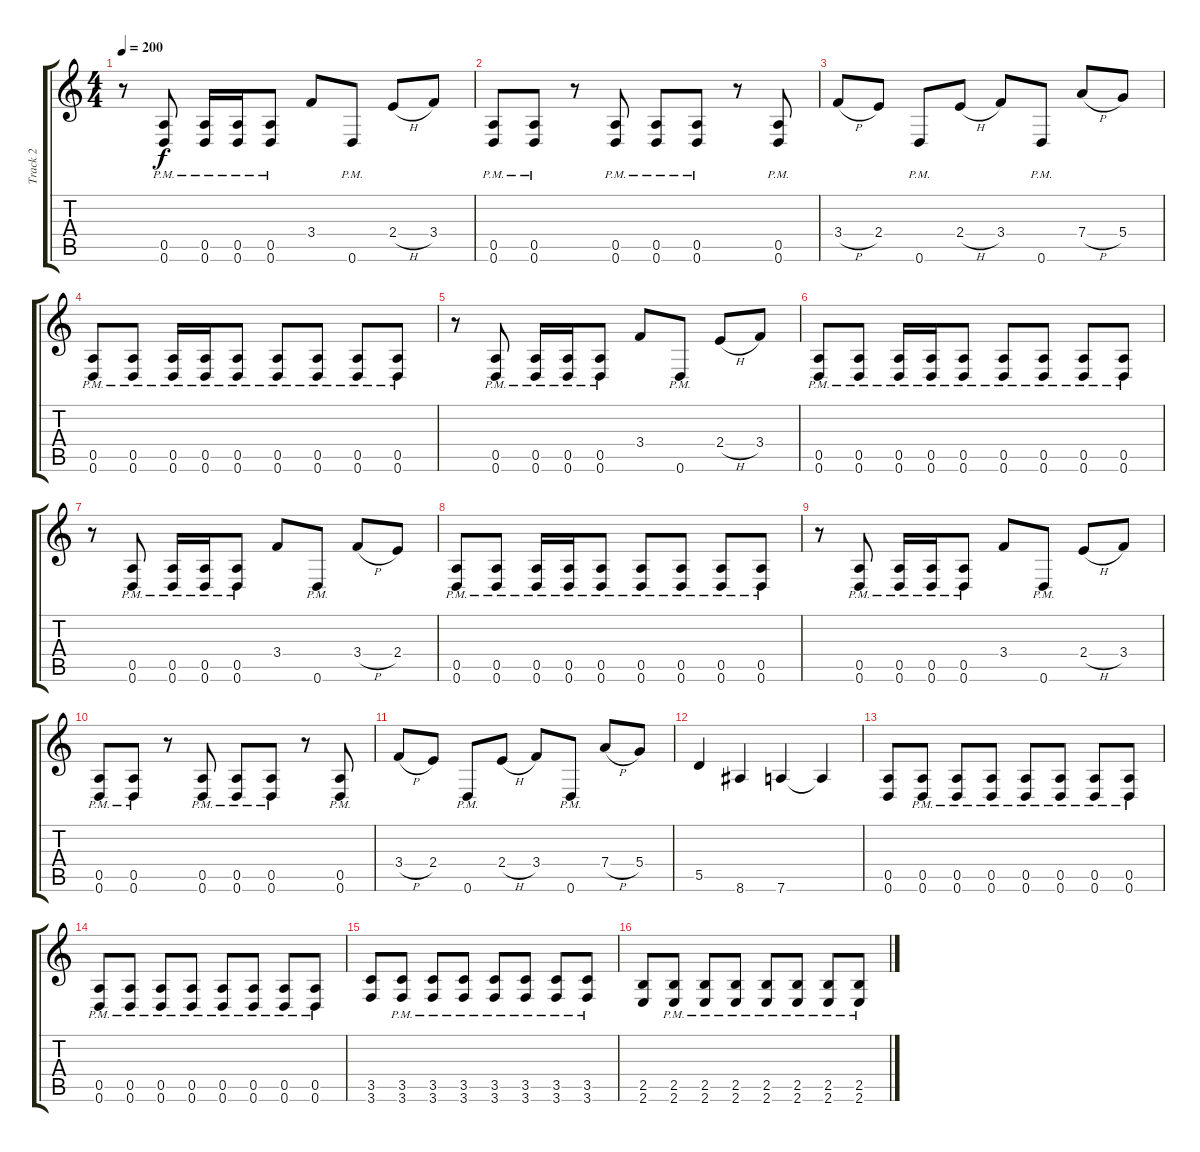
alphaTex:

\track ("Track 2" "Track 2") {instrument distortionguitar}
\staff {score tabs}
\tuning (E4 B3 G3 D3 A2 D2) {hide}
\ts (4 4)
\tempo 200
\clef g2
\ks c
r.8{dy f} (0.5{pm} 0.6{pm}).8 (0.5{pm} 0.6{pm}).16 (0.5{pm} 0.6{pm}).16 (0.5{pm} 0.6{pm}).8 3.4.8 0.6{pm}.8 2.4{h}.8 3.4.8 |
(0.5{pm} 0.6{pm}).8 (0.5{pm} 0.6{pm}).8 r.8 (0.5{pm} 0.6{pm}).8 (0.5{pm} 0.6{pm}).8 (0.5{pm} 0.6{pm}).8 r.8 (0.5{pm} 0.6{pm}).8 |
3.4{h}.8 2.4.8 0.6{pm}.8 2.4{h}.8 3.4.8 0.6{pm}.8 7.4{h}.8 5.4.8 |
(0.5{pm} 0.6{pm}).8 (0.5{pm} 0.6{pm}).8 (0.5{pm} 0.6{pm}).16 (0.5{pm} 0.6{pm}).16 (0.5{pm} 0.6{pm}).8 (0.5{pm} 0.6{pm}).8 (0.5{pm} 0.6{pm}).8 (0.5{pm} 0.6{pm}).8 (0.5{pm} 0.6{pm}).8 |
r.8 (0.5{pm} 0.6{pm}).8 (0.5{pm} 0.6{pm}).16 (0.5{pm} 0.6{pm}).16 (0.5{pm} 0.6{pm}).8 3.4.8 0.6{pm}.8 2.4{h}.8 3.4.8 |
(0.5{pm} 0.6{pm}).8 (0.5{pm} 0.6{pm}).8 (0.5{pm} 0.6{pm}).16 (0.5{pm} 0.6{pm}).16 (0.5{pm} 0.6{pm}).8 (0.5{pm} 0.6{pm}).8 (0.5{pm} 0.6{pm}).8 (0.5{pm} 0.6{pm}).8 (0.5{pm} 0.6{pm}).8 |
r.8 (0.5{pm} 0.6{pm}).8 (0.5{pm} 0.6{pm}).16 (0.5{pm} 0.6{pm}).16 (0.5{pm} 0.6{pm}).8 3.4.8 0.6{pm}.8 3.4{h}.8 2.4.8 |
(0.5{pm} 0.6{pm}).8 (0.5{pm} 0.6{pm}).8 (0.5{pm} 0.6{pm}).16 (0.5{pm} 0.6{pm}).16 (0.5{pm} 0.6{pm}).8 (0.5{pm} 0.6{pm}).8 (0.5{pm} 0.6{pm}).8 (0.5{pm} 0.6{pm}).8 (0.5{pm} 0.6{pm}).8 |
r.8 (0.5{pm} 0.6{pm}).8 (0.5{pm} 0.6{pm}).16 (0.5{pm} 0.6{pm}).16 (0.5{pm} 0.6{pm}).8 3.4.8 0.6{pm}.8 2.4{h}.8 3.4.8 |
(0.5{pm} 0.6{pm}).8 (0.5{pm} 0.6{pm}).8 r.8 (0.5{pm} 0.6{pm}).8 (0.5{pm} 0.6{pm}).8 (0.5{pm} 0.6{pm}).8 r.8 (0.5{pm} 0.6{pm}).8 |
3.4{h}.8 2.4.8 0.6{pm}.8 2.4{h}.8 3.4.8 0.6{pm}.8 7.4{h}.8 5.4.8 |
5.5.4 8.6.4 7.6.4 7.6{t}.4 |
(0.5 0.6).8 (0.5{pm} 0.6{pm}).8 (0.5{pm} 0.6{pm}).8 (0.5{pm} 0.6{pm}).8 (0.5{pm} 0.6{pm}).8 (0.5{pm} 0.6{pm}).8 (0.5{pm} 0.6{pm}).8 (0.5{pm} 0.6{pm}).8 |
(0.5{pm} 0.6{pm}).8 (0.5{pm} 0.6{pm}).8 (0.5{pm} 0.6{pm}).8 (0.5{pm} 0.6{pm}).8 (0.5{pm} 0.6{pm}).8 (0.5{pm} 0.6{pm}).8 (0.5{pm} 0.6{pm}).8 (0.5{pm} 0.6{pm}).8 |
(3.5 3.6).8 (3.5{pm} 3.6{pm}).8 (3.5{pm} 3.6{pm}).8 (3.5{pm} 3.6{pm}).8 (3.5{pm} 3.6{pm}).8 (3.5{pm} 3.6{pm}).8 (3.5{pm} 3.6{pm}).8 (3.5{pm} 3.6{pm}).8 |
(2.5 2.6).8 (2.5{pm} 2.6{pm}).8 (2.5{pm} 2.6{pm}).8 (2.5{pm} 2.6{pm}).8 (2.5{pm} 2.6{pm}).8 (2.5{pm} 2.6{pm}).8 (2.5{pm} 2.6{pm}).8 (2.5{pm} 2.6{pm}).8
